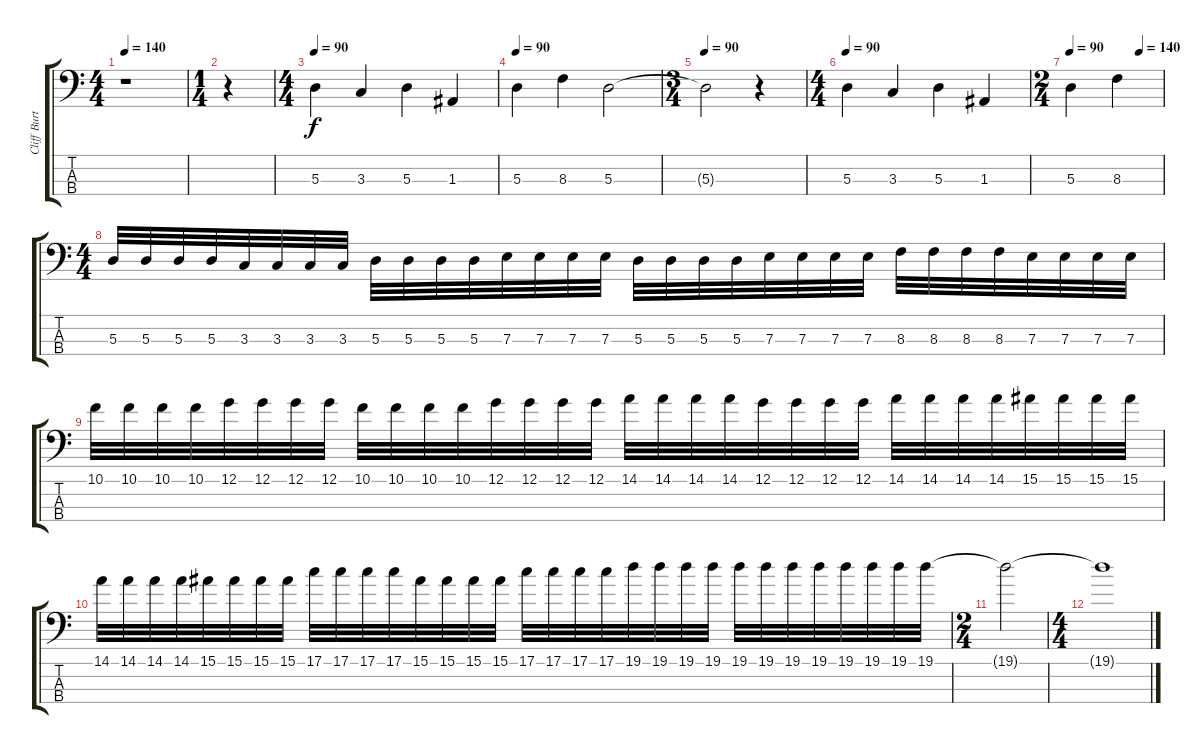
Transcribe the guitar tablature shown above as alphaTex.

\track ("Cliff Burton (Bass)" "Cliff Burt") {instrument electricbassfinger}
\staff {score tabs}
\tuning (G2 D2 A1 E1) {hide}
\ts (4 4)
\tempo 140
\clef f4
\ks c
r.1{dy f} |
\ts (1 4)
r.4 |
\ts (4 4)
\tempo 90
5.3.4 3.3.4 5.3.4 1.3.4 |
\tempo 90
5.3.4 8.3.4 5.3.2 |
\ts (3 4)
\tempo 90
5.3{t}.2 r.4 |
\ts (4 4)
\tempo 90
5.3.4 3.3.4 5.3.4 1.3.4 |
\ts (2 4)
\tempo 90
\tempo (140 0.75)
5.3.4 8.3.4 |
\ts (4 4)
5.3.32 5.3.32 5.3.32 5.3.32 3.3.32 3.3.32 3.3.32 3.3.32 5.3.32 5.3.32 5.3.32 5.3.32 7.3.32 7.3.32 7.3.32 7.3.32 5.3.32 5.3.32 5.3.32 5.3.32 7.3.32 7.3.32 7.3.32 7.3.32 8.3.32 8.3.32 8.3.32 8.3.32 7.3.32 7.3.32 7.3.32 7.3.32 |
10.1.32 10.1.32 10.1.32 10.1.32 12.1.32 12.1.32 12.1.32 12.1.32 10.1.32 10.1.32 10.1.32 10.1.32 12.1.32 12.1.32 12.1.32 12.1.32 14.1.32 14.1.32 14.1.32 14.1.32 12.1.32 12.1.32 12.1.32 12.1.32 14.1.32 14.1.32 14.1.32 14.1.32 15.1.32 15.1.32 15.1.32 15.1.32 |
14.1.32 14.1.32 14.1.32 14.1.32 15.1.32 15.1.32 15.1.32 15.1.32 17.1.32 17.1.32 17.1.32 17.1.32 15.1.32 15.1.32 15.1.32 15.1.32 17.1.32 17.1.32 17.1.32 17.1.32 19.1.32 19.1.32 19.1.32 19.1.32 19.1.32 19.1.32 19.1.32 19.1.32 19.1.32 19.1.32 19.1.32 19.1.32 |
\ts (2 4)
19.1{t}.2 |
\ts (4 4)
19.1{t}.1
